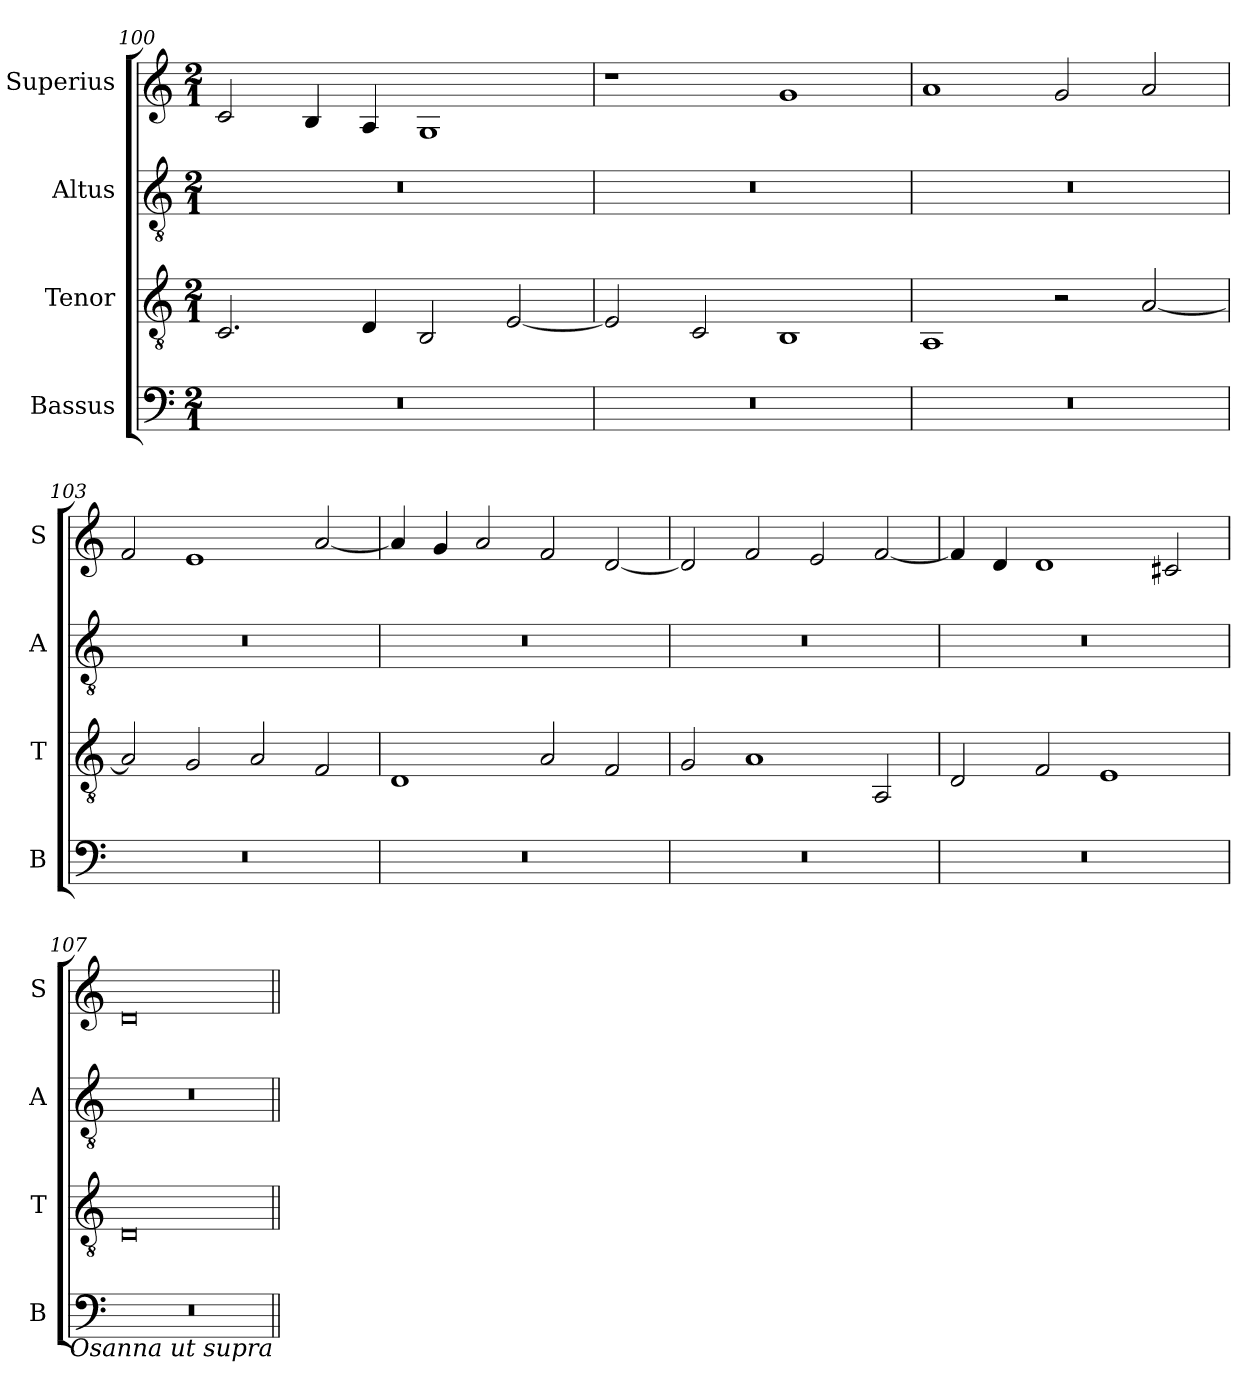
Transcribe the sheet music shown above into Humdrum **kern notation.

**kern	**kern	**kern	**kern
*part4	*part3	*part2	*part1
*staff4	*staff3	*staff2	*staff1
*I"Bassus	*I"Tenor	*I"Altus	*I"Superius
*I'B	*I'T	*I'A	*I'S
*clefF4	*clefGv2	*clefGv2	*clefG2
*k[]	*k[]	*k[]	*k[]
*M2/1	*M2/1	*M2/1	*M2/1
=100	=100	=100	=100
0r	2.C/	0r	2c/
.	.	.	4B/
.	4D/	.	4A/
.	2BB/	.	1G
.	[2E/	.	.
=101	=101	=101	=101
0r	2E/]	0r	1r
.	2C/	.	.
.	1BB	.	1g
=102	=102	=102	=102
0r	1AA	0r	1a
.	2r	.	2g/
.	[2A/	.	2a/
=103	=103	=103	=103
0r	2A/]	0r	2f/
.	2G/	.	1e
.	2A/	.	.
.	2F/	.	[2a/
=104	=104	=104	=104
0r	1D	0r	4a/]
.	.	.	4g/
.	.	.	2a/
.	2A/	.	2f/
.	2F/	.	[2d/
=105	=105	=105	=105
0r	2G/	0r	2d/]
.	1A	.	2f/
.	.	.	2e/
.	2AA/	.	[2f/
=106	=106	=106	=106
0r	2D/	0r	4f/]
.	.	.	4d/
.	2F/	.	1d
.	1E	.	.
.	.	.	2c#X/
=107	=107	=107	=107
0r	0D	0r	0d
!LO:TX:b:i:rj:t=Osanna ut supra	!	!	!
=||	=||	=||	=||
*-	*-	*-	*-
